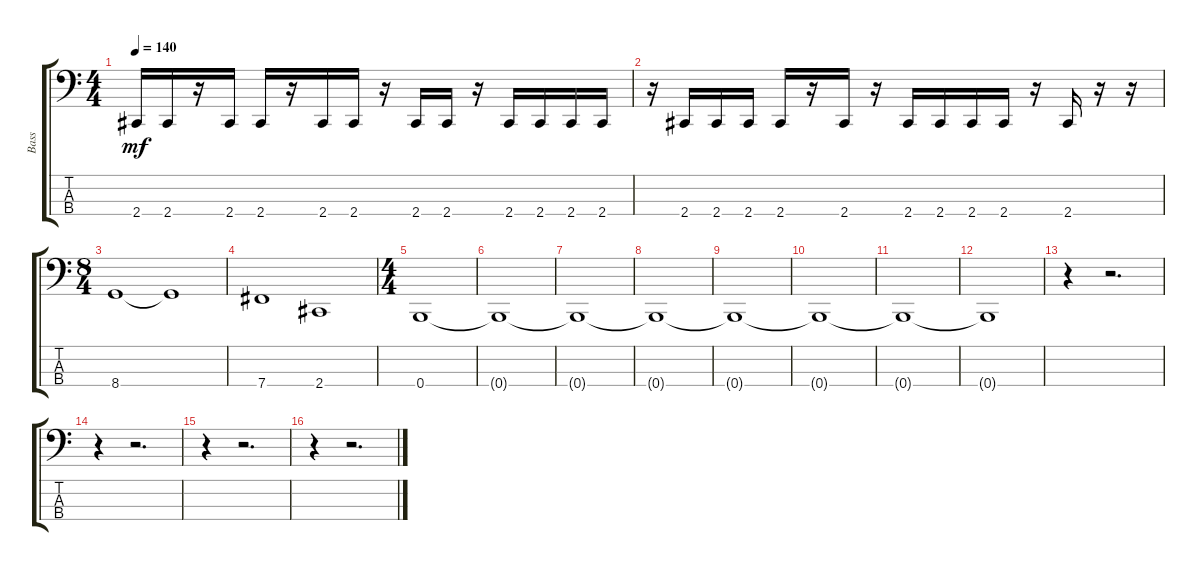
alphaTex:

\track ("Bass" "Bass") {instrument electricbassfinger}
\staff {score tabs}
\tuning (E2 B1 Gb1 B0) {hide}
\ts (4 4)
\tempo 140
\clef f4
\ks c
2.4.16{dy mf} 2.4.16 r.16 2.4.16 2.4.16 r.16 2.4.16 2.4.16 r.16 2.4.16 2.4.16 r.16 2.4.16 2.4.16 2.4.16 2.4.16 |
r.16 2.4.16 2.4.16 2.4.16 2.4.16 r.16 2.4.16 r.16 2.4.16 2.4.16 2.4.16 2.4.16 r.16 2.4.16 r.16 r.16 |
\ts (8 4)
8.4.1 8.4{t}.1 |
7.4.1 2.4.1 |
\ts (4 4)
0.4.1 |
0.4{t}.1 |
0.4{t}.1 |
0.4{t}.1 |
0.4{t}.1 |
0.4{t}.1 |
0.4{t}.1 |
0.4{t}.1 |
r.4 r.2{d} |
r.4 r.2{d} |
r.4 r.2{d} |
r.4 r.2{d}
